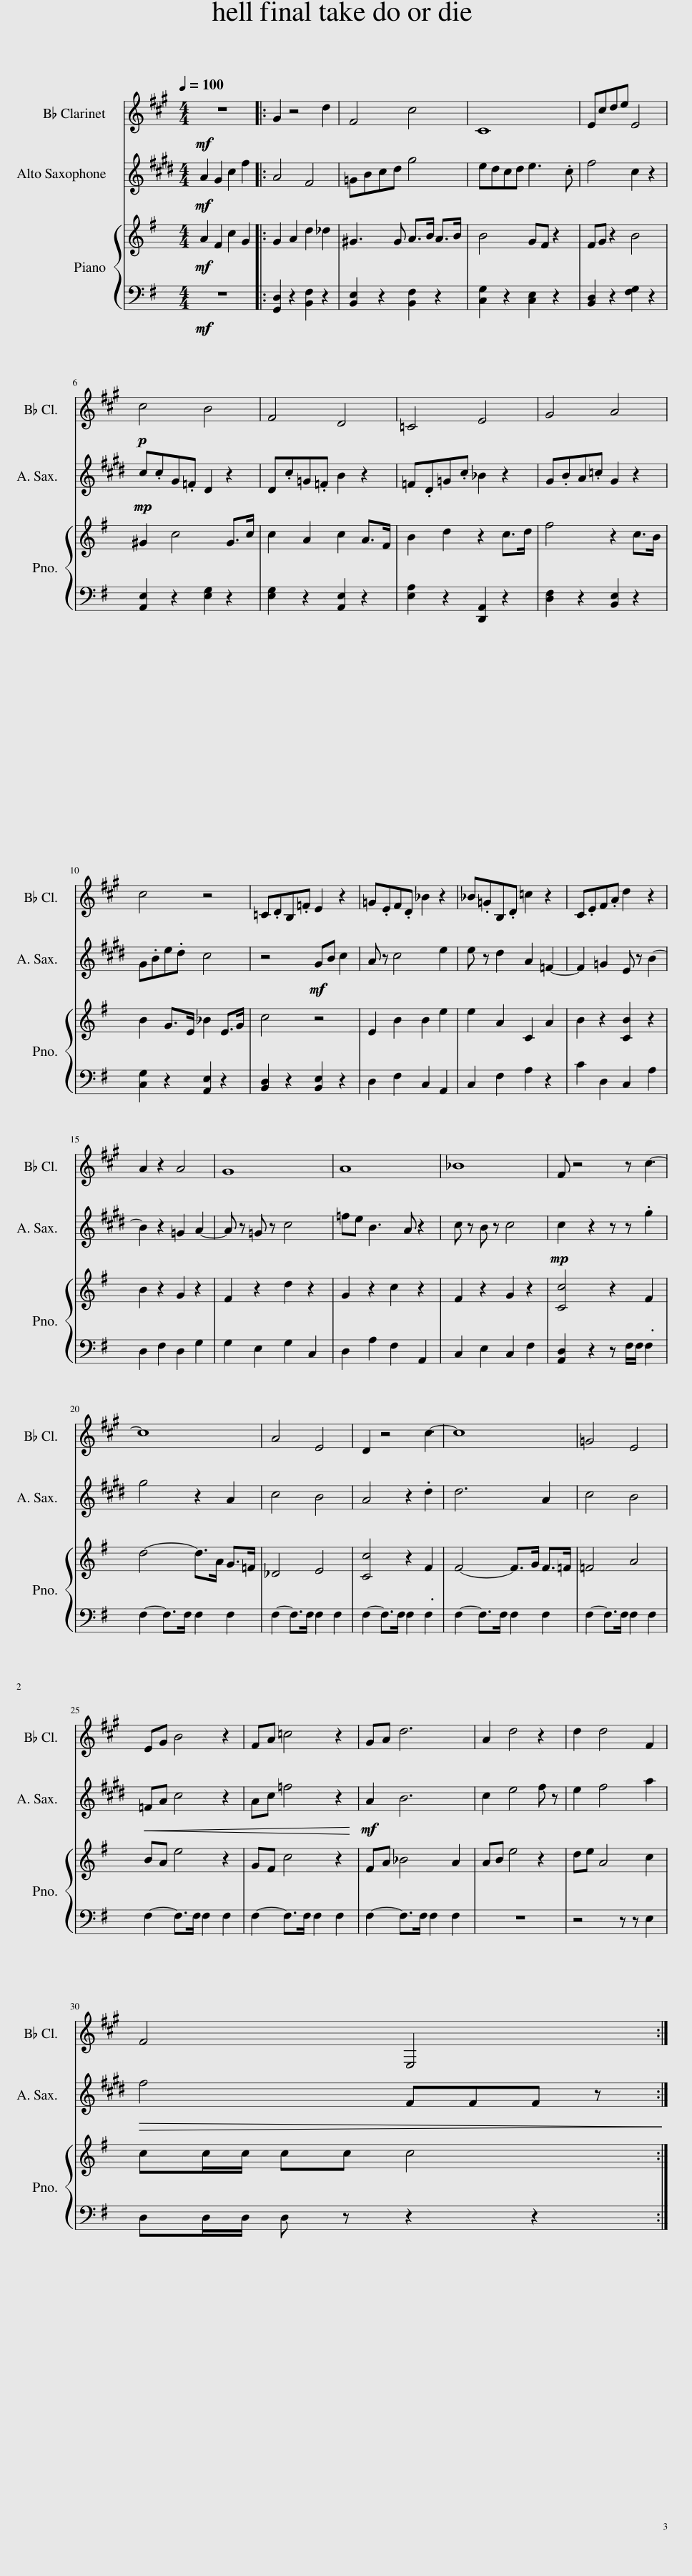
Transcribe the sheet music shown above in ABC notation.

X:1
%%score 1 2 { 3 | 4 }
L:1/8
Q:1/4=100
M:4/4
I:linebreak $
K:G
V:1 treble transpose=-2
V:2 treble transpose=-9
V:3 treble
V:4 bass
V:1
[K:A]!mf! z8 |: G2 z4 d2 | F4 c4 | C8 | Ecde E4 |$ %5
!p! c4 B4 | F4 D4 | =C4 E4 | G4 A4 |$ c4 z4 | %10
 =C.DB,.=F E2 z2 | =G.EF.D _B2 z2 | _B.=GB,.D =c2 z2 | C.EF.A d2 z2 |$ A2 z2 A4 | %15
 G8 | A8 | _B8 | F z4 z .c2- |$ c8 | %20
 A4 E4 | D2 z4 .c2- | c8 | =G4 E4 |$ EG B4 z2 | %25
 FA =c4 z2 | GA d6 | A2 d4 z2 | d2 d4 F2 |$ F4 E,4 :| %30
V:2
[K:E]!mf! A2 G2 c2 f2 |: A4 F4 | =GBcd g4 | edcd e3 .c | f4 c2 z2 |$ %5
!mp! c.cG.=F D2 z2 | D.c=G.=F B2 z2 | =F.D=G.c _B2 z2 | G.BA.=c G2 z2 |$ G.Be.d c4 | %10
 z4!mf! GB c2 | A z c4 e2 | e z d2 A2 =F2- | F2 =G2 E z B2- |$ B2 z2 =G2 A2- | %15
 A z =G z c4 | =fe B3 A z2 | c z B z c4 |!mp! c2 z2 z z .g2 |$ g4 z2 A2 | %20
 c4 B4 | A4 z2 .d2 | d6 A2 | c4 B4 |$!<(! =FA c4 z2!<)! | %25
 Ac =f4 z2 |!mf! A2 B6 | c2 e4 f z | e2 f4 a2 |$!>(! f4 FFF z!>)! :| %30
V:3
!mf! A2 F2 c2 G2 |: G2 A2 d2 _d2 | ^G3 G A>B A>B | B4 GF z2 | FG z2 B4 |$ %5
 ^G2 c4 G>c | c2 A2 c2 A>F | B2 d2 z2 c>d | f4 z2 c>B |$ B2 G>E _B2 E>G | %10
 c4 z4 | E2 B2 B2 e2 | e2 A2 C2 A2 | B2 z2 [CB]2 z2 |$ B2 z2 G2 z2 | %15
 F2 z2 d2 z2 | G2 z2 c2 z2 | F2 z2 G2 z2 | [Cc]4 z2 .F2 |$ d4- d>A G>=F | %20
 _D4 E4 | [Cc]4 z2 .F2 | F4- F>G F>=F | =F4 A4 |$ BA e4 z2 | %25
 GF c4 z2 | FA _B4 A2 | AB e4 z2 | de A4 c2 |$ cc/c/ cc c4 :| %30
V:4
!mf! z8 |: [G,,D,]2 z2 [B,,F,]2 z2 | [B,,E,]2 z2 [B,,F,]2 z2 | [C,G,]2 z2 [C,E,]2 z2 | [B,,D,]2 z2 [F,G,]2 z2 |$ %5
 [A,,E,]2 z2 [E,G,]2 z2 | [E,G,]2 z2 [A,,E,]2 z2 | [E,A,]2 z2 [D,,A,,]2 z2 | [D,F,]2 z2 [B,,E,]2 z2 |$ [C,G,]2 z2 [A,,E,]2 z2 | %10
 [B,,D,]2 z2 [B,,E,]2 z2 | D,2 F,2 C,2 A,,2 | C,2 F,2 A,2 z2 | C2 D,2 C,2 A,2 |$ D,2 F,2 D,2 G,2 | %15
 G,2 E,2 G,2 C,2 | D,2 A,2 F,2 A,,2 | C,2 E,2 C,2 F,2 | [A,,D,]2 z2 z F,/F,/ F,2 |$ F,2- F,>F, F,2 F,2 | %20
 F,2- F,>F, F,2 F,2 | F,2- F,>F, F,2 F,2 | F,2- F,>F, F,2 F,2 | F,2- F,>F, F,2 F,2 |$ F,2- F,>F, F,2 F,2 | %25
 F,2- F,>F, F,2 F,2 | F,2- F,>F, F,2 F,2 | z8 | z4 z z E,2 |$ D,D,/D,/ D, z z2 z2 :| %30
